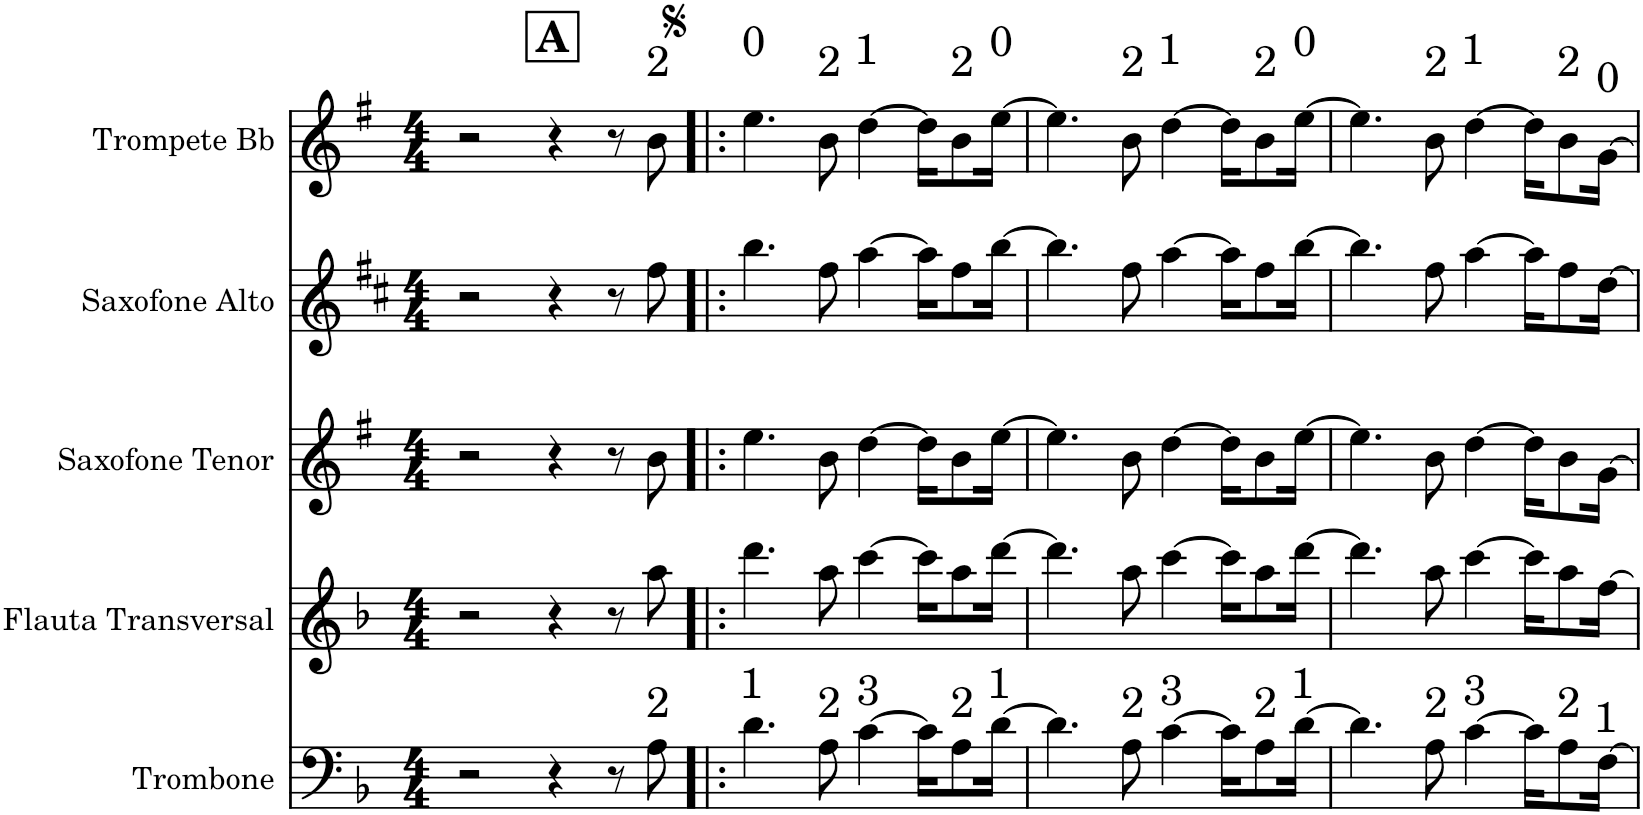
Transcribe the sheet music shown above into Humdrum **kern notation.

**kern	**kern	**kern	**kern	**kern
*part5	*part4	*part3	*part2	*part1
*staff5	*staff4	*staff3	*staff2	*staff1
*I"Trombone	*I"Flauta Transversal	*I"Saxofone Tenor	*I"Saxofone Alto	*I"Trompete Bb
*I'Tbn.	*I'Fl.	*I'Sax. Tn.	*	*I'Tpt. Bb
*clefF4	*clefG2	*clefG2	*clefG2	*clefG2
*	*	*Trd8c14	*Trd5c9	*Trd1c2
*k[b-]	*k[b-]	*k[f#]	*k[f#c#]	*k[f#]
*M4/4	*M4/4	*M4/4	*M4/4	*M4/4
!!LO:REH:place=s1:a:B:cj:t=A:qo=3
=1	=1	=1	=1	=1
2r	2r	2r	2r	2r
4r	4r	4r	4r	4r
8r	8r	8r	8r	8r
!	!	!	!	!LO:TX:a:t=2
!LO:TX:a:t=2	!	!	!	!
8A\	8aa\	8b\	8ff#\	8b\
=2!|:	=2!|:	=2!|:	=2!|:	=2!|:
!	!	!	!	!LO:TX:a:t=0
!LO:TX:a:t=1	!	!	!	!
4.d\	4.ddd\	4.ee\	4.bb\	4.ee\
!	!	!	!	!LO:TX:a:t=2
!LO:TX:a:t=2	!	!	!	!
8A\	8aa\	8b\	8ff#\	8b\
!	!	!	!	!LO:TX:a:t=1
!LO:TX:a:t=3	!	!	!	!
[4c\	[4ccc\	[4dd\	[4aa\	[4dd\
16c\KL]	16ccc\KL]	16dd\KL]	16aa\KL]	16dd\KL]
!	!	!	!	!LO:TX:a:t=2
!LO:TX:a:t=2	!	!	!	!
8A\	8aa\	8b\	8ff#\	8b\
!	!	!	!	!LO:TX:a:t=0
!LO:TX:a:t=1	!	!	!	!
[16d\Jk	[16ddd\Jk	[16ee\Jk	[16bb\Jk	[16ee\Jk
=3	=3	=3	=3	=3
4.d\]	4.ddd\]	4.ee\]	4.bb\]	4.ee\]
!	!	!	!	!LO:TX:a:t=2
!LO:TX:a:t=2	!	!	!	!
8A\	8aa\	8b\	8ff#\	8b\
!	!	!	!	!LO:TX:a:t=1
!LO:TX:a:t=3	!	!	!	!
[4c\	[4ccc\	[4dd\	[4aa\	[4dd\
16c\KL]	16ccc\KL]	16dd\KL]	16aa\KL]	16dd\KL]
!	!	!	!	!LO:TX:a:t=2
!LO:TX:a:t=2	!	!	!	!
8A\	8aa\	8b\	8ff#\	8b\
!	!	!	!	!LO:TX:a:t=0
!LO:TX:a:t=1	!	!	!	!
[16d\Jk	[16ddd\Jk	[16ee\Jk	[16bb\Jk	[16ee\Jk
=4	=4	=4	=4	=4
4.d\]	4.ddd\]	4.ee\]	4.bb\]	4.ee\]
!	!	!	!	!LO:TX:a:t=2
!LO:TX:a:t=2	!	!	!	!
8A\	8aa\	8b\	8ff#\	8b\
!	!	!	!	!LO:TX:a:t=1
!LO:TX:a:t=3	!	!	!	!
[4c\	[4ccc\	[4dd\	[4aa\	[4dd\
16c\KL]	16ccc\KL]	16dd\KL]	16aa\KL]	16dd\KL]
!	!	!	!	!LO:TX:a:t=2
!LO:TX:a:t=2	!	!	!	!
8A\	8aa\	8b\	8ff#\	8b\
!	!	!	!	!LO:TX:a:t=0
!LO:TX:a:t=1	!	!	!	!
[16F\Jk	[16ff\Jk	[16g\Jk	[16dd\Jk	[16g\Jk
=	=	=	=	=
*-	*-	*-	*-	*-
